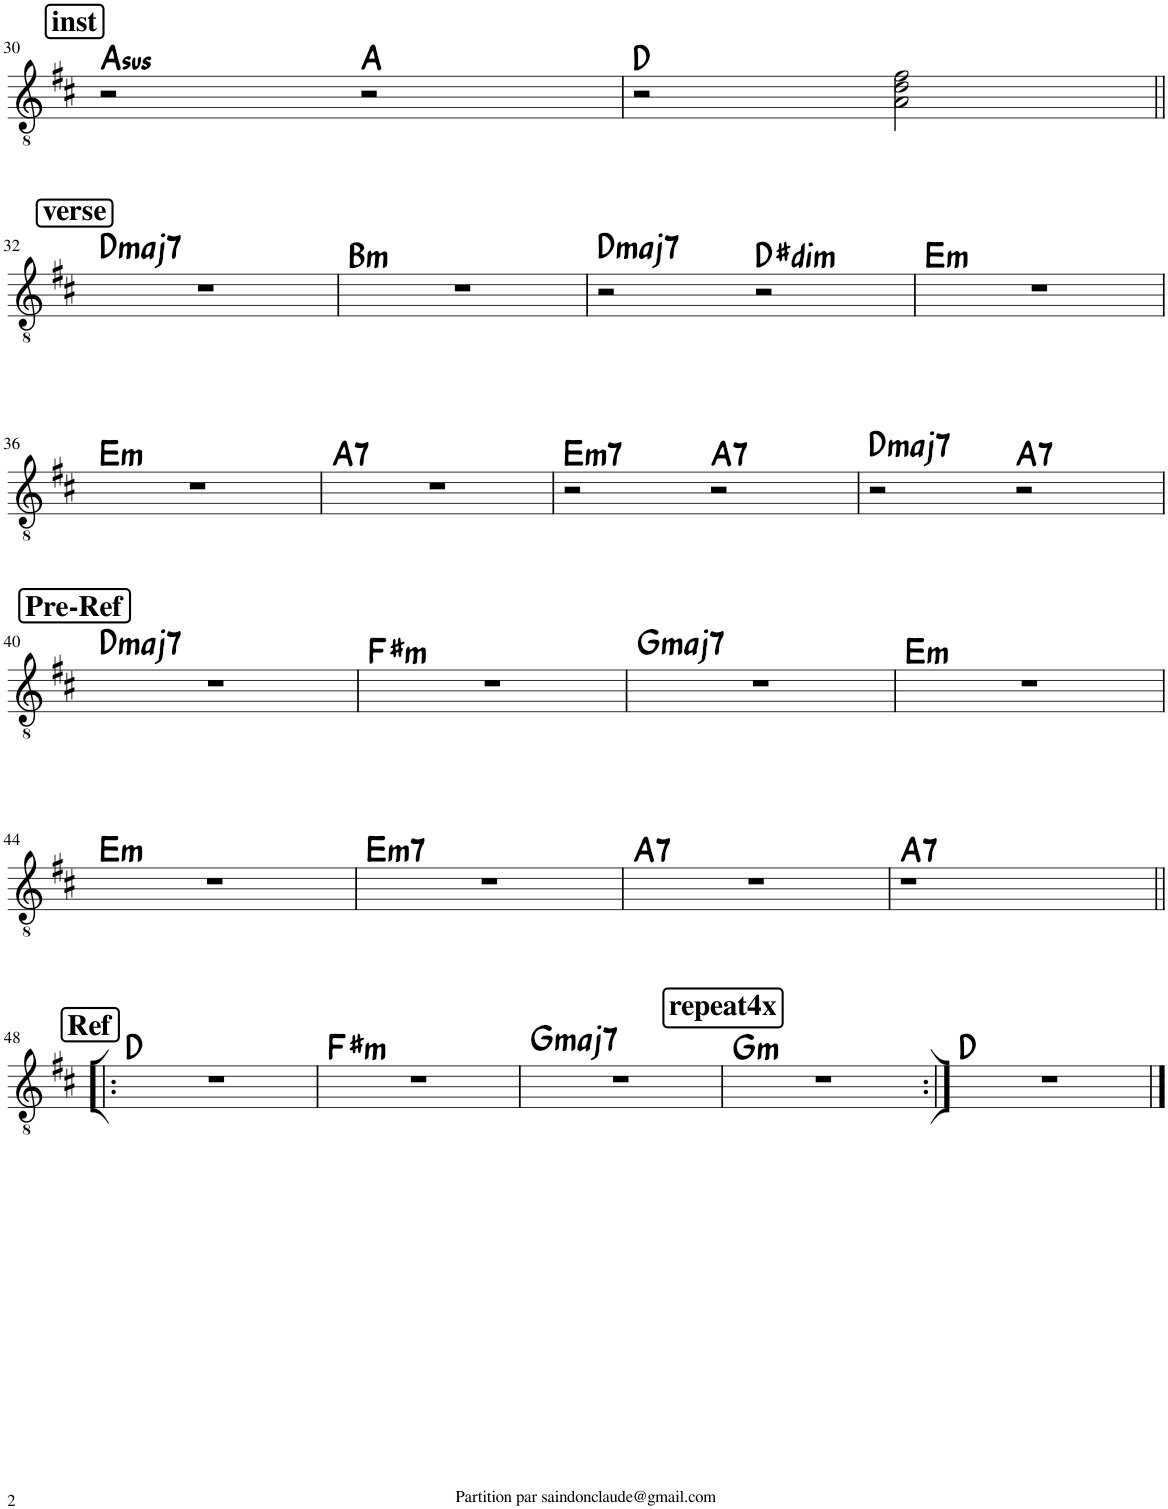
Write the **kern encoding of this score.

**kern	**harte
*part1	*part1
*staff1	*
*I"Classical Guitar	*
!!LO:PB:g=z
*clefGv2	*
*k[f#c#]	*
*M4/4	*
!!LO:REH:place=s1:a:B:rj:fs=14:t=inst
=30	=30
!	!LO:H:kt=sus
2r	A:sus4
2r	A:maj
=31	=31
2r	D:maj
2A\ 2d\ 2f#\	.
!!LO:LB:g=z
!!LO:REH:place=s1:a:B:rj:fs=14:t=verse
=32||	=32||
!	!LO:H:kt=maj7
1r	D:maj7
=33	=33
!	!LO:H:kt=m
1r	B:min
=34	=34
!	!LO:H:kt=maj7
2r	D:maj7
!	!LO:H:kt=dim
2r	D#:dim
=35	=35
!	!LO:H:kt=m
1r	E:min
!!LO:LB:g=z
=36	=36
!	!LO:H:kt=m
1r	E:min
=37	=37
!	!LO:H:kt=7
1r	A:7
=38	=38
!	!LO:H:kt=m7
2r	E:min7
!	!LO:H:kt=7
2r	A:7
=39	=39
!	!LO:H:kt=maj7
2r	D:maj7
!	!LO:H:kt=7
2r	A:7
!!LO:LB:g=z
!!LO:REH:place=s1:a:B:rj:fs=14:t=Pre-Ref
=40	=40
!	!LO:H:kt=maj7
1r	D:maj7
=41	=41
!	!LO:H:kt=m
1r	F#:min
=42	=42
!	!LO:H:kt=maj7
1r	G:maj7
=43	=43
!	!LO:H:kt=m
1r	E:min
!!LO:LB:g=z
=44	=44
!	!LO:H:kt=m
1r	E:min
=45	=45
!	!LO:H:kt=m7
1r	E:min7
=46	=46
!	!LO:H:kt=7
1r	A:7
=47	=47
!	!LO:H:kt=7
1r	A:7
!!LO:LB:g=z
!!LO:REH:place=s1:a:B:rj:fs=14:t=Ref
=48!|:	=48!|:
1r	D:maj
=49	=49
!	!LO:H:kt=m
1r	F#:min
=50	=50
!	!LO:H:kt=maj7
1r	G:maj7
!!LO:REH:place=s1:a:B:rj:fs=14:t=repeat4x
=51	=51
!	!LO:H:kt=m
1r	G:min
=52:|!	=52:|!
1r	D:maj
==	==
*-	*-
